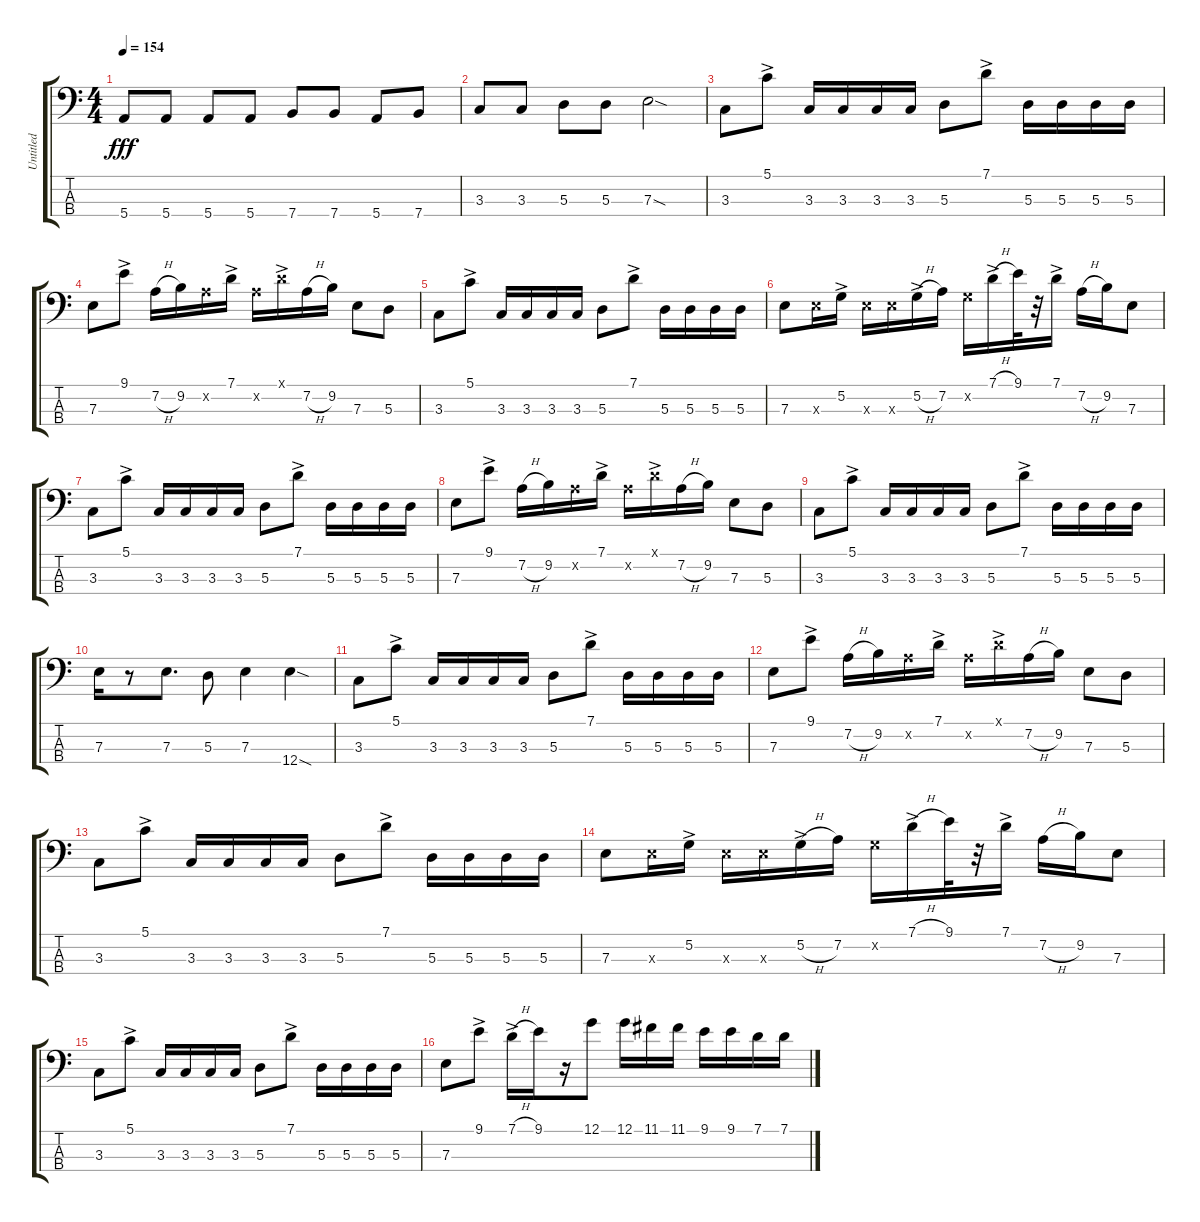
\track ("Untitled" "Untitled") {instrument electricbassfinger}
\staff {score tabs}
\tuning (G2 D2 A1 E1) {hide}
\ts (4 4)
\tempo 154
\clef f4
\ks c
5.4.8{dy fff} 5.4.8 5.4.8 5.4.8 7.4.8 7.4.8 5.4.8 7.4.8 |
3.3.8 3.3.8 5.3.8 5.3.8 7.3{sod}.2 |
3.3.8 5.1{ac}.8{instrument slapbass1} 3.3.16 3.3.16 3.3.16 3.3.16 5.3.8 7.1{ac}.8 5.3.16 5.3.16 5.3.16 5.3.16 |
7.3.8 9.1{ac}.8 7.2{h}.16 9.2.16 7.2{x}.16 7.1{ac}.16 7.2{x}.16 7.1{ac x}.16 7.2{h}.16 9.2.16 7.3.8 5.3.8 |
3.3.8 5.1{ac}.8 3.3.16 3.3.16 3.3.16 3.3.16 5.3.8 7.1{ac}.8 5.3.16 5.3.16 5.3.16 5.3.16 |
7.3.8 7.3{x}.16 5.2{ac}.16 7.3{x}.16 7.3{x}.16 5.2{h ac}.16 7.2.16 5.2{x}.16 7.1{h ac}.16 9.1.32 r.32 7.1{ac}.16 7.2{h}.16 9.2.16 7.3.8 |
3.3.8 5.1{ac}.8 3.3.16 3.3.16 3.3.16 3.3.16 5.3.8 7.1{ac}.8 5.3.16 5.3.16 5.3.16 5.3.16 |
7.3.8 9.1{ac}.8 7.2{h}.16 9.2.16 7.2{x}.16 7.1{ac}.16 7.2{x}.16 7.1{ac x}.16 7.2{h}.16 9.2.16 7.3.8 5.3.8 |
3.3.8 5.1{ac}.8 3.3.16 3.3.16 3.3.16 3.3.16 5.3.8 7.1{ac}.8 5.3.16 5.3.16 5.3.16 5.3.16 |
7.3.16 r.8 7.3.8{d} 5.3.8 7.3.4 12.4{sod}.4 |
3.3.8 5.1{ac}.8 3.3.16 3.3.16 3.3.16 3.3.16 5.3.8 7.1{ac}.8 5.3.16 5.3.16 5.3.16 5.3.16 |
7.3.8 9.1{ac}.8 7.2{h}.16 9.2.16 7.2{x}.16 7.1{ac}.16 7.2{x}.16 7.1{ac x}.16 7.2{h}.16 9.2.16 7.3.8 5.3.8 |
3.3.8 5.1{ac}.8 3.3.16 3.3.16 3.3.16 3.3.16 5.3.8 7.1{ac}.8 5.3.16 5.3.16 5.3.16 5.3.16 |
7.3.8 7.3{x}.16 5.2{ac}.16 7.3{x}.16 7.3{x}.16 5.2{h ac}.16 7.2.16 5.2{x}.16 7.1{h ac}.16 9.1.32 r.32 7.1{ac}.16 7.2{h}.16 9.2.16 7.3.8 |
3.3.8 5.1{ac}.8 3.3.16 3.3.16 3.3.16 3.3.16 5.3.8 7.1{ac}.8 5.3.16 5.3.16 5.3.16 5.3.16 |
7.3.8 9.1{ac}.8 7.1{h ac}.16 9.1.16 r.16 12.1.8 12.1.16 11.1.16 11.1.16 9.1.16 9.1.16 7.1.16 7.1.16
